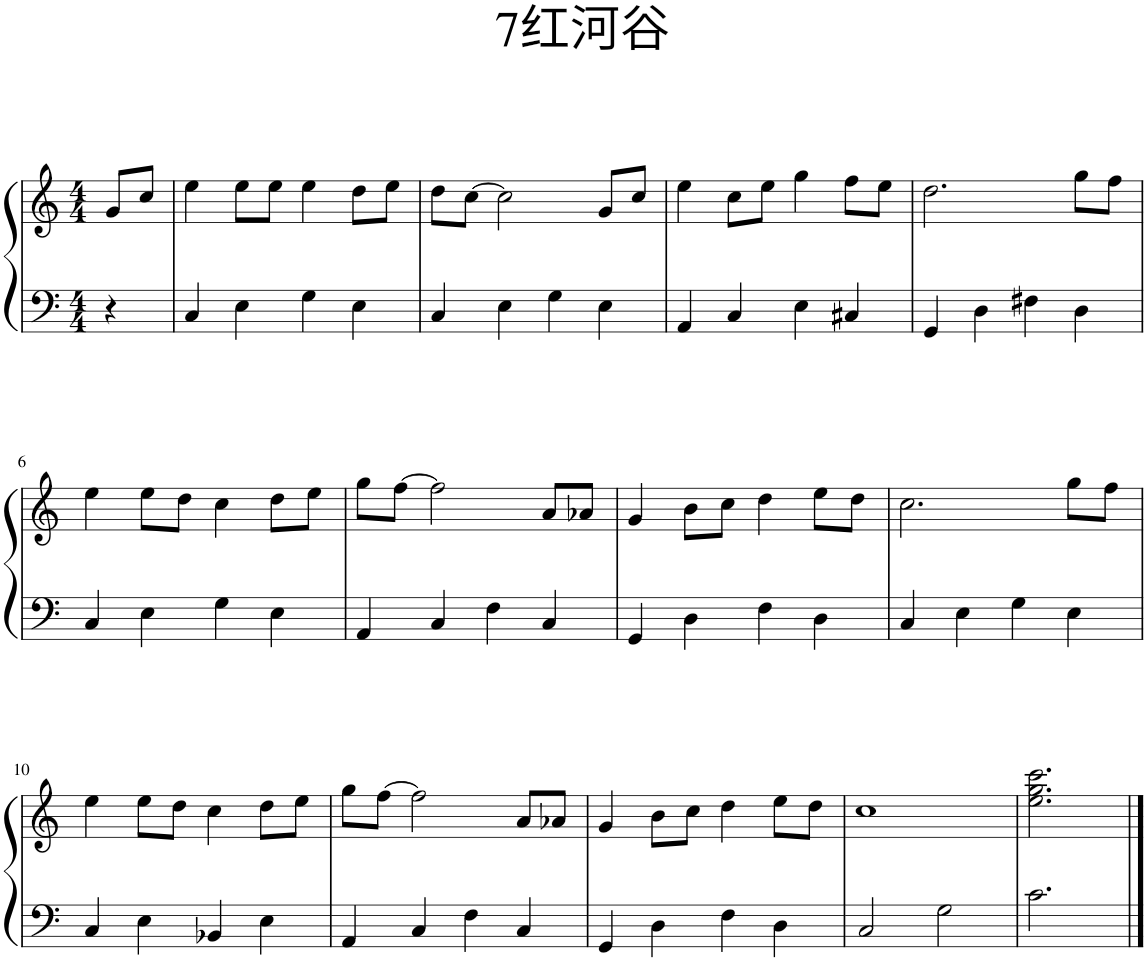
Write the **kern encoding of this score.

**kern	**kern
*part1	*part1
*staff2	*staff1
*I"钢琴	*
*clefF4	*clefG2
*k[]	*k[]
*M4/4	*M4/4
=1	=1
4r	8g/L
.	8cc/J
=2	=2
4C/	4ee\
4E\	8ee\L
.	8ee\J
4G\	4ee\
4E\	8dd\L
.	8ee\J
=3	=3
4C/	8dd\L
.	[8cc\J
4E\	2cc\]
4G\	.
4E\	8g/L
.	8cc/J
=4	=4
4AA/	4ee\
4C/	8cc\L
.	8ee\J
4E\	4gg\
4C#X/	8ff\L
.	8ee\J
=5	=5
4GG/	2.dd\
4D\	.
4F#X\	.
4D\	8gg\L
.	8ff\J
!!LO:LB:g=z
=6	=6
4C/	4ee\
4E\	8ee\L
.	8dd\J
4G\	4cc\
4E\	8dd\L
.	8ee\J
=7	=7
4AA/	8gg\L
.	[8ff\J
4C/	2ff\]
4F\	.
4C/	8a/L
.	8a-X/J
=8	=8
4GG/	4g/
4D\	8b\L
.	8cc\J
4F\	4dd\
4D\	8ee\L
.	8dd\J
=9	=9
4C/	2.cc\
4E\	.
4G\	.
4E\	8gg\L
.	8ff\J
!!LO:LB:g=z
=10	=10
4C/	4ee\
4E\	8ee\L
.	8dd\J
4BB-X/	4cc\
4E\	8dd\L
.	8ee\J
=11	=11
4AA/	8gg\L
.	[8ff\J
4C/	2ff\]
4F\	.
4C/	8a/L
.	8a-X/J
=12	=12
4GG/	4g/
4D\	8b\L
.	8cc\J
4F\	4dd\
4D\	8ee\L
.	8dd\J
=13	=13
2C/	1cc
2G\	.
=14	=14
2.c\	2.ee\ 2.gg\ 2.ccc\
==	==
*-	*-
